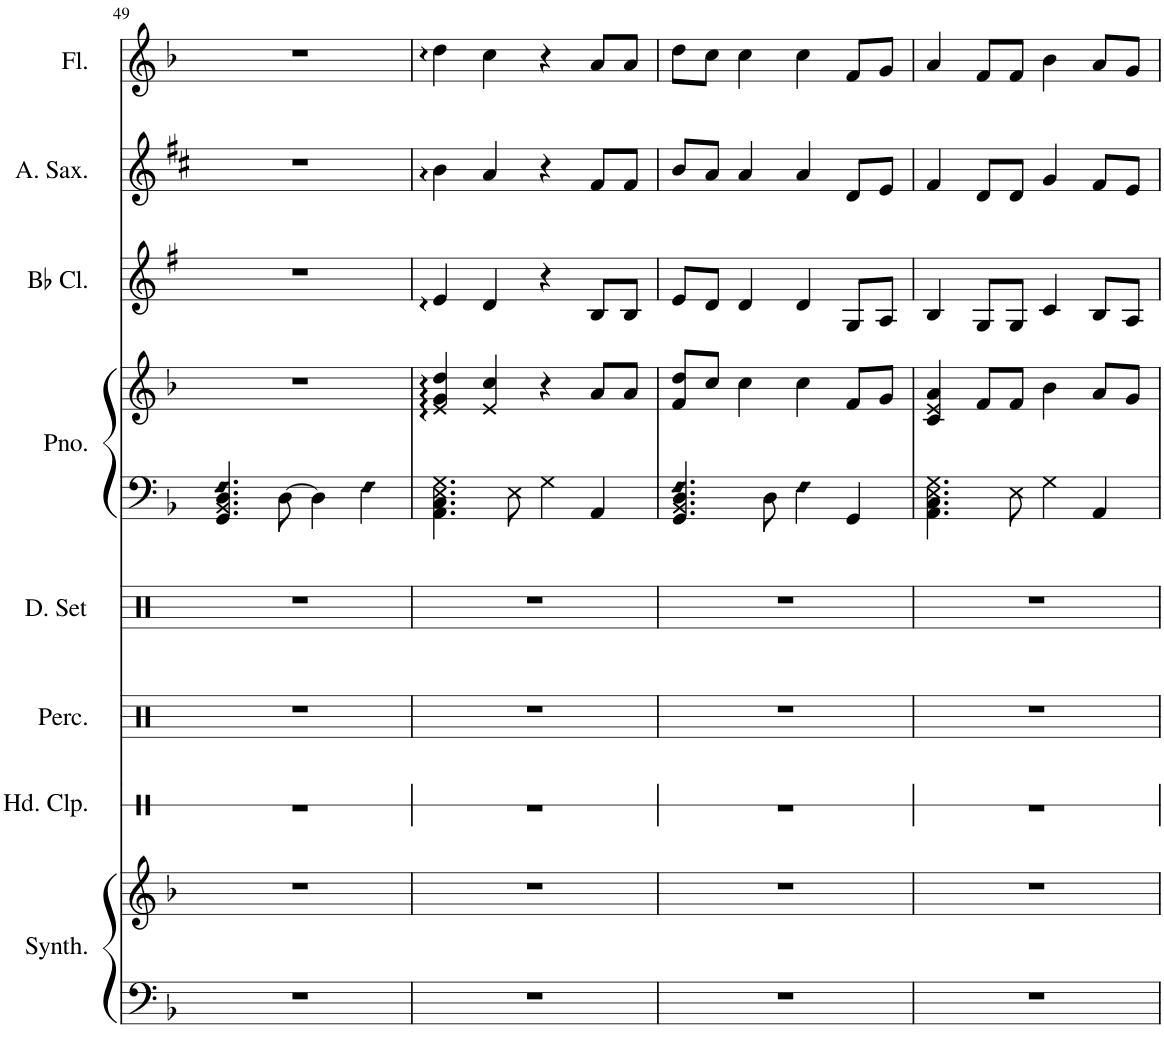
**kern	**kern	**kern	**kern	**kern	**kern	**kern	**kern	**kern	**kern
*part8	*part8	*part7	*part6	*part5	*part4	*part4	*part3	*part2	*part1
*staff10	*staff9	*staff8	*staff7	*staff6	*staff5	*staff4	*staff3	*staff2	*staff1
*I"Bass Synthesiser	*	*I"Hand Clap	*I"Percussion	*I"Drumset	*I"Piano	*	*I"Bb Clarinet	*I"Alto Saxophone	*I"Flute
*I'Synth.	*	*I'Hd. Clp.	*I'Perc.	*I'D. Set	*I'Pno.	*	*I'Bb Cl.	*I'A. Sax.	*I'Fl.
!!LO:PB:g=z
*clefF4	*clefG2	*clefX	*clefX	*clefX	*clefF4	*clefG2	*clefG2	*clefG2	*clefG2
*	*	*	*	*	*	*	*Trd1c2	*Trd5c9	*
*k[b-]	*k[b-]	*k[]	*k[]	*k[]	*k[b-]	*k[b-]	*k[f#]	*k[f#c#]	*k[b-]
*M4/4	*M4/4	*M4/4	*M4/4	*M4/4	*M4/4	*M4/4	*M4/4	*M4/4	*M4/4
=49	=49	=49	=49	=49	=49	=49	=49	=49	=49
!	!	!	!	!	!LO:N:n=4:head=diamond	!	!	!	!
1r	1r	1r	1r	1r	4.GG/ 4.BB-/ 4.D/ 4.F/	1r	1r	1r	1r
.	.	.	.	.	[8D\	.	.	.	.
.	.	.	.	.	4D\]	.	.	.	.
!	!	!	!	!	!LO:N:head=diamond	!	!	!	!
.	.	.	.	.	4F\	.	.	.	.
=50	=50	=50	=50	=50	=50	=50	=50	=50	=50
1r	1r	1r	1r	1r	4.AA\ 4.C\ 4.E\ 4.G\	4e/ 4g/ 4dd/	4e/	4b\	4dd\
.	.	.	.	.	.	4e/ 4cc/	4d/	4a/	4cc\
.	.	.	.	.	8E\	.	.	.	.
.	.	.	.	.	4G\	4r	4r	4r	4r
.	.	.	.	.	4AA/	8a/L	8B/L	8f#/L	8a/L
.	.	.	.	.	.	8a/J	8B/J	8f#/J	8a/J
=51	=51	=51	=51	=51	=51	=51	=51	=51	=51
!	!	!	!	!	!LO:N:n=4:head=diamond	!	!	!	!
1r	1r	1r	1r	1r	4.GG/ 4.BB-/ 4.D/ 4.F/	8f/ 8dd/L	8e/L	8b/L	8dd\L
.	.	.	.	.	.	8cc/J	8d/J	8a/J	8cc\J
.	.	.	.	.	.	4cc\	4d/	4a/	4cc\
.	.	.	.	.	8D\	.	.	.	.
!	!	!	!	!	!LO:N:head=diamond	!	!	!	!
.	.	.	.	.	4F\	4cc\	4d/	4a/	4cc\
.	.	.	.	.	4GG/	8f/L	8G/L	8d/L	8f/L
.	.	.	.	.	.	8g/J	8A/J	8e/J	8g/J
=52	=52	=52	=52	=52	=52	=52	=52	=52	=52
1r	1r	1r	1r	1r	4.AA\ 4.C\ 4.E\ 4.G\	4c/ 4e/ 4a/	4B/	4f#/	4a/
.	.	.	.	.	.	8f/L	8G/L	8d/L	8f/L
.	.	.	.	.	8E\	8f/J	8G/J	8d/J	8f/J
.	.	.	.	.	4G\	4b-\	4c/	4g/	4b-\
.	.	.	.	.	4AA/	8a/L	8B/L	8f#/L	8a/L
.	.	.	.	.	.	8g/J	8A/J	8e/J	8g/J
=	=	=	=	=	=	=	=	=	=
*-	*-	*-	*-	*-	*-	*-	*-	*-	*-
